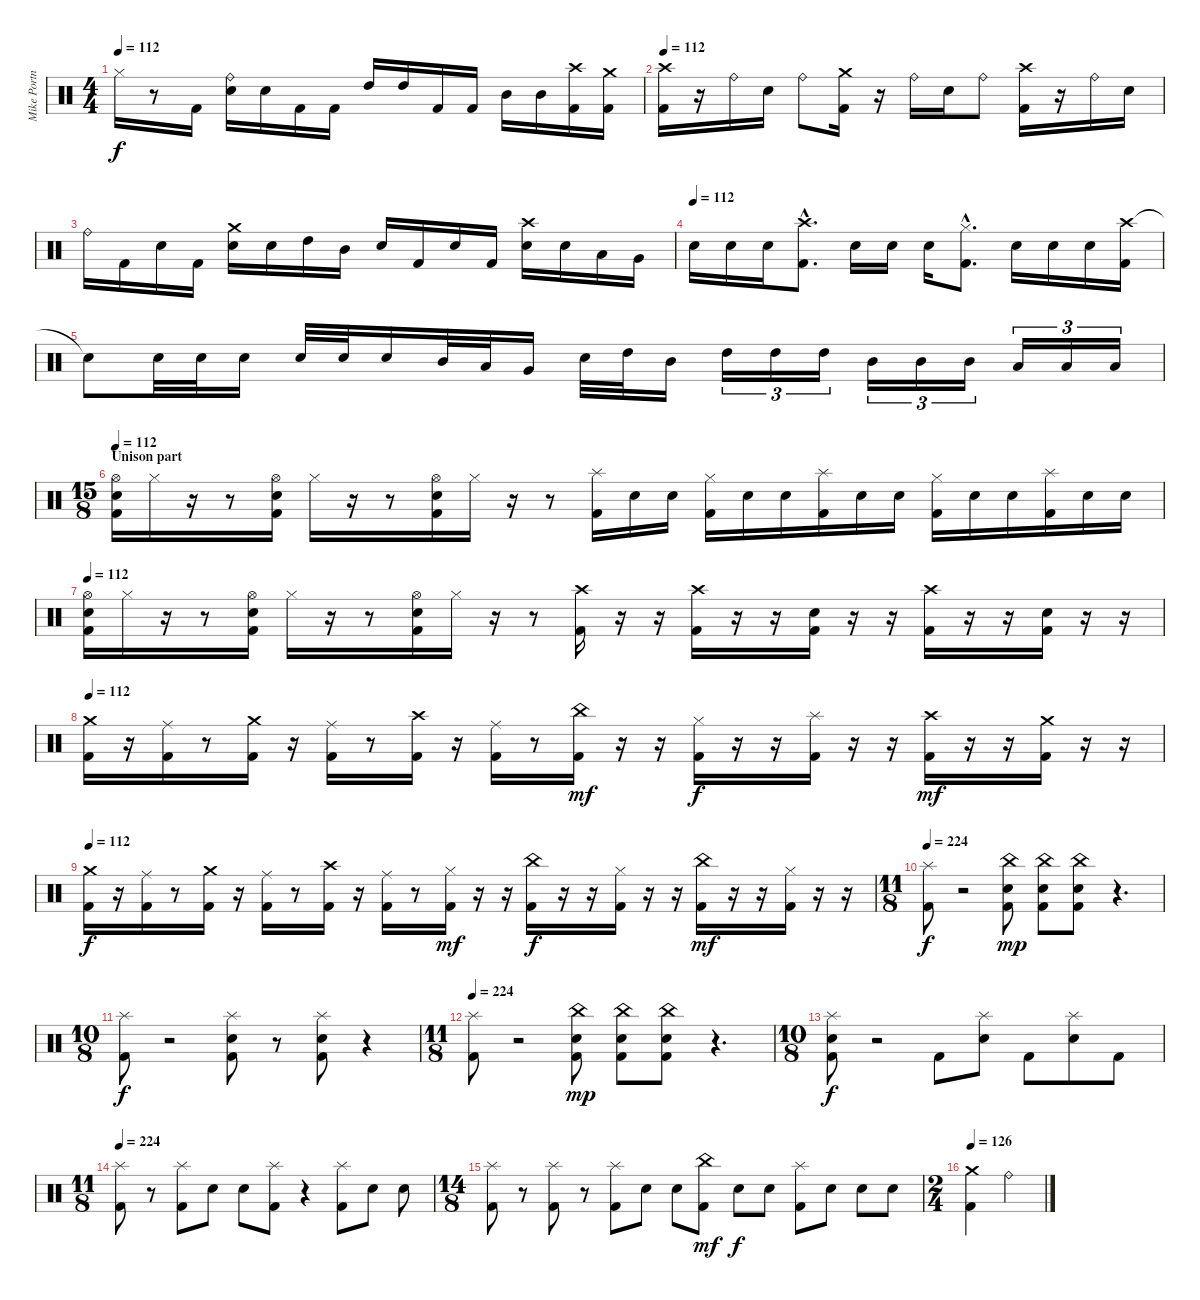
\track ("Mike Portnoy" "Mike Portn") {instrument percussion}
\staff {score}
\articulation defaults
\ts (4 4)
\tempo 112
\clef neutral
\ks c "Hi-Hat (closed)".16{dy f}
r.8 "Kick (hit) 2".16 ("Ride (bell)" "Electric Snare (hit)").16 "Electric Snare (hit)".16 "Kick (hit) 2".16 "Kick (hit) 2".16 "High Tom (hit)".16 "High Tom (hit)".16 "Kick (hit) 2".16 "Kick (hit) 2".16 "Mid Tom (hit)".16 "Mid Tom (hit)".16 ("Crash high (hit)" "Kick (hit) 2").16 ("Crash medium (hit)" "Kick (hit) 2").16 |
\tempo 112
("Crash high (hit)" "Kick (hit) 2").16 r.16 "Ride (bell)".16 "Electric Snare (hit)".16 "Ride (bell)".8 ("Crash medium (hit)" "Kick (hit) 2").16 r.16 "Ride (bell)".16 "Electric Snare (hit)".16 "Ride (bell)".8 ("Crash high (hit)" "Kick (hit) 2").16 r.16 "Ride (bell)".16 "Electric Snare (hit)".16 |
"Ride (bell)".16 "Kick (hit) 2".16 "Electric Snare (hit)".16 "Kick (hit) 2".16 ("Crash medium (hit)" "Electric Snare (hit)").16 "Electric Snare (hit)".16 "High Tom (hit)".16 "Mid Tom (hit)".16 "Electric Snare (hit)".16 "Kick (hit) 2".16 "Electric Snare (hit)".16 "Kick (hit) 2".16 ("Crash high (hit)" "Electric Snare (hit)").16 "Electric Snare (hit)".16 "Low Tom (hit)".16 "Very Low Tom (hit)".16 |
\tempo (112)
"Electric Snare (hit)".16 "Electric Snare (hit)".16 "Electric Snare (hit)".16 ("Crash high (hit)"{hac} "Kick (hit) 2"{hac}).8{d} "Electric Snare (hit)".16 "Electric Snare (hit)".16 "Electric Snare (hit)".16 ("Hi-Hat (closed)"{hac} "Kick (hit) 2"{hac}).8{d} "Electric Snare (hit)".16 "Electric Snare (hit)".16 "Electric Snare (hit)".16 ("Crash high (hit)" "Kick (hit) 2").16 |
"Snare (hit)"{t}.8 "Electric Snare (hit)".32 "Electric Snare (hit)".32 "Electric Snare (hit)".16 "Electric Snare (hit)".32 "Electric Snare (hit)".32 "Electric Snare (hit)".16 "Mid Tom (hit)".32 "Low Tom (hit)".32 "Very Low Tom (hit)".16 "Electric Snare (hit)".32 "High Tom (hit)".32 "Mid Tom (hit)".16 "High Tom (hit)".16{tu (3 2)} "High Tom (hit)".16{tu (3 2)} "High Tom (hit)".16{tu (3 2)} "Mid Tom (hit)".16{tu (3 2)} "Mid Tom (hit)".16{tu (3 2)} "Mid Tom (hit)".16{tu (3 2)} "Low Tom (hit)".16{tu (3 2)} "Low Tom (hit)".16{tu (3 2)} "Low Tom (hit)".16{tu (3 2)} |
\ts (15 8)
\section ("" "Unison part")
\tempo 112
("Hi-Hat (open)" "Electric Snare (hit)" "Kick (hit) 2").16 "Hi-Hat (closed)".16 r.16 r.8 ("Hi-Hat (open)" "Electric Snare (hit)" "Kick (hit) 2").16 "Hi-Hat (closed)".16 r.16 r.8 ("Hi-Hat (open)" "Electric Snare (hit)" "Kick (hit) 2").16 "Hi-Hat (closed)".16 r.16 r.8 ("Splash (hit)" "Kick (hit) 2").16 "Electric Snare (hit)".16 "Electric Snare (hit)".16 ("Hi-Hat (closed)" "Kick (hit) 2").16 "Electric Snare (hit)".16 "Electric Snare (hit)".16 ("Splash (hit)" "Kick (hit) 2").16 "Electric Snare (hit)".16 "Electric Snare (hit)".16 ("Hi-Hat (closed)" "Kick (hit) 2").16 "Electric Snare (hit)".16 "Electric Snare (hit)".16 ("Splash (hit)" "Kick (hit) 2").16 "Electric Snare (hit)".16 "Electric Snare (hit)".16 |
\tempo 112
("Hi-Hat (open)" "Electric Snare (hit)" "Kick (hit) 2").16 "Hi-Hat (closed)".16 r.16 r.8 ("Hi-Hat (open)" "Electric Snare (hit)" "Kick (hit) 2").16 "Hi-Hat (closed)".16 r.16 r.8 ("Hi-Hat (open)" "Electric Snare (hit)" "Kick (hit) 2").16 "Hi-Hat (closed)".16 r.16 r.8 ("Crash high (hit)" "Kick (hit) 2").16 r.16 r.16 ("Crash high (hit)" "Kick (hit) 2").16 r.16 r.16 ("Electric Snare (hit)" "Kick (hit) 2").16 r.16 r.16 ("Crash high (hit)" "Kick (hit) 2").16 r.16 r.16 ("Electric Snare (hit)" "Kick (hit) 2").16 r.16 r.16 |
\tempo 112
("Crash medium (hit)" "Kick (hit) 2").16 r.16 ("Ride (middle)" "Kick (hit) 2").16 r.8 ("Crash medium (hit)" "Kick (hit) 2").16 r.16 ("Ride (middle)" "Kick (hit) 2").16 r.8 ("Crash high (hit)" "Kick (hit) 2").16 r.16 ("Ride (middle)" "Kick (hit) 2").16 r.8 ("China (hit)" "Kick (hit) 2").16{dy mf} r.16 r.16 ("Hi-Hat (closed)" "Kick (hit) 2").16{dy f} r.16 r.16 ("Splash (hit)" "Kick (hit) 2").16 r.16 r.16 ("Crash high (hit)" "Kick (hit) 2").16{dy mf} r.16 r.16 ("Crash medium (hit)" "Kick (hit) 2").16 r.16 r.16 |
\tempo 112
("Crash medium (hit)" "Kick (hit) 2").16{dy f} r.16 ("Ride (middle)" "Kick (hit) 2").16 r.8 ("Crash medium (hit)" "Kick (hit) 2").16 r.16 ("Ride (middle)" "Kick (hit) 2").16 r.8 ("Crash high (hit)" "Kick (hit) 2").16 r.16 ("Ride (middle)" "Kick (hit) 2").16 r.8 ("Hi-Hat (closed)" "Kick (hit) 2").16{dy mf} r.16 r.16 ("China (hit)" "Kick (hit) 2").16{dy f} r.16 r.16 ("Hi-Hat (closed)" "Kick (hit) 2").16 r.16 r.16 ("China (hit)" "Kick (hit) 2").16{dy mf} r.16 r.16 ("Hi-Hat (closed)" "Kick (hit) 2").16 r.16 r.16 |
\ts (11 8)
\tempo 224
("Splash (hit)" "Kick (hit) 2").8{dy f} r.2 ("China (hit)" "Electric Snare (hit)" "Kick (hit) 2").8{dy mp} ("China (hit)" "Electric Snare (hit)" "Kick (hit) 2").8 ("China (hit)" "Electric Snare (hit)" "Kick (hit) 2").8 r.4{d} |
\ts (10 8)
("Splash (hit)" "Kick (hit) 2").8{dy f} r.2 ("Splash (hit)" "Electric Snare (hit)" "Kick (hit) 2").8 r.8 ("Splash (hit)" "Electric Snare (hit)" "Kick (hit) 2").8 r.4 |
\ts (11 8)
\tempo 224
("Splash (hit)" "Kick (hit) 2").8 r.2 ("China (hit)" "Electric Snare (hit)" "Kick (hit) 2").8{dy mp} ("China (hit)" "Electric Snare (hit)" "Kick (hit) 2").8 ("China (hit)" "Electric Snare (hit)" "Kick (hit) 2").8 r.4{d} |
\ts (10 8)
("Splash (hit)" "Electric Snare (hit)" "Kick (hit) 2").8{dy f} r.2 "Kick (hit) 2".8 ("Splash (hit)" "Electric Snare (hit)").8 "Kick (hit) 2".8 ("Splash (hit)" "Electric Snare (hit)").8 "Kick (hit) 2".8 |
\ts (11 8)
\tempo 224
("Splash (hit)" "Kick (hit) 2").8 r.8 ("Splash (hit)" "Kick (hit) 2").8 "Electric Snare (hit)".8 "Electric Snare (hit)".8 ("Splash (hit)" "Kick (hit) 2").8 r.4 ("Splash (hit)" "Kick (hit) 2").8 "Electric Snare (hit)".8 "Electric Snare (hit)".8 |
\ts (14 8)
("Splash (hit)" "Kick (hit) 2").8 r.8 ("Splash (hit)" "Kick (hit) 2").8 r.8 ("Splash (hit)" "Kick (hit) 2").8 "Electric Snare (hit)".8 "Electric Snare (hit)".8 ("China (hit)" "Kick (hit) 2").8{dy mf} "Electric Snare (hit)".8{dy f} "Electric Snare (hit)".8 ("Splash (hit)" "Kick (hit) 2").8 "Electric Snare (hit)".8 "Electric Snare (hit)".8 "Electric Snare (hit)".8 |
\ts (2 4)
\tempo 126
("Crash medium (hit)" "Kick (hit) 2").4 "Ride (bell)".4
